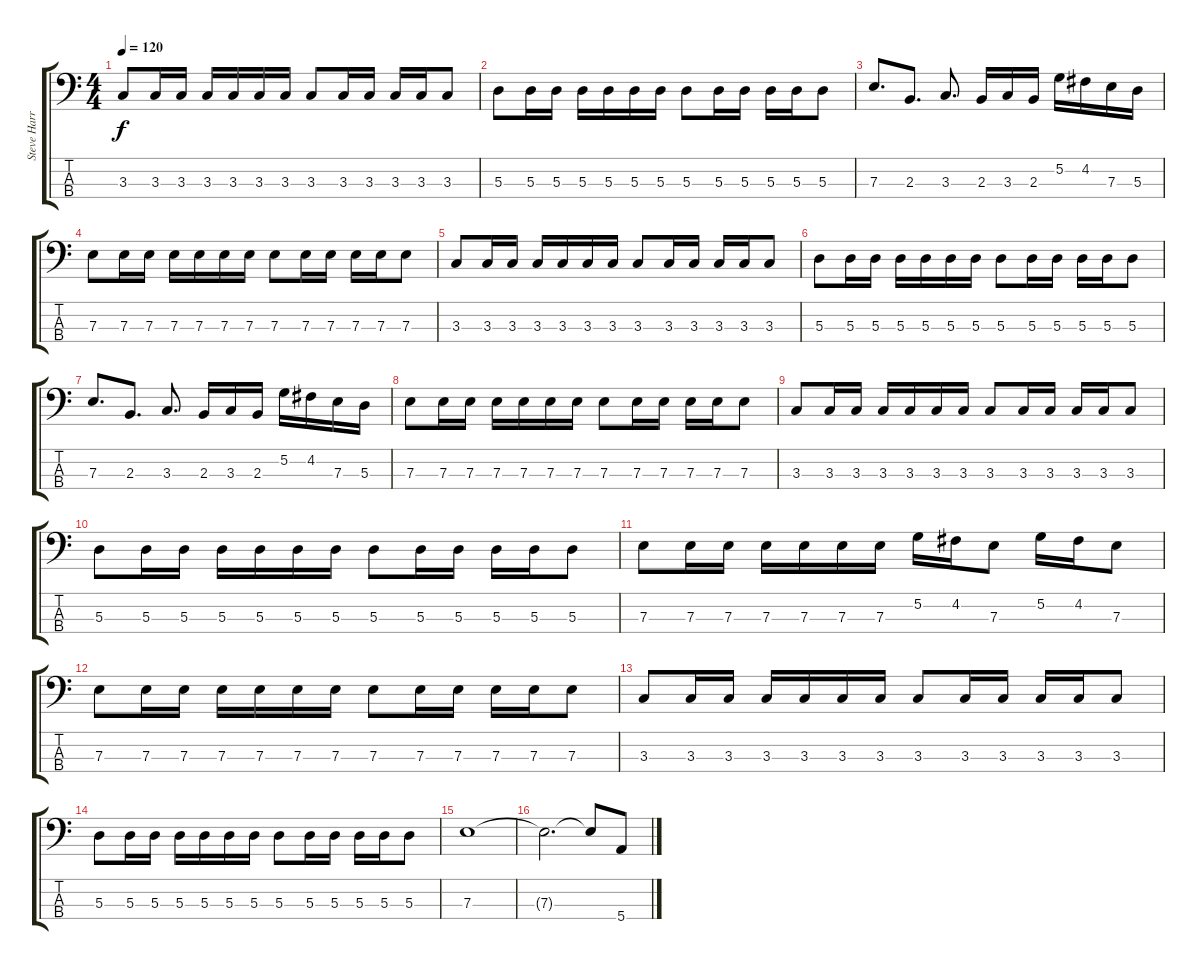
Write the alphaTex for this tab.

\track ("Steve Harris" "Steve Harr") {instrument electricbassfinger}
\staff {score tabs}
\tuning (G2 D2 A1 E1) {hide}
\ts (4 4)
\tempo 120
\clef f4
\ks c
3.3.8{dy f} 3.3.16 3.3.16 3.3.16 3.3.16 3.3.16 3.3.16 3.3.8 3.3.16 3.3.16 3.3.16 3.3.16 3.3.8 |
5.3.8 5.3.16 5.3.16 5.3.16 5.3.16 5.3.16 5.3.16 5.3.8 5.3.16 5.3.16 5.3.16 5.3.16 5.3.8 |
7.3.8{d} 2.3.8{d} 3.3.8{d} 2.3.16 3.3.16 2.3.16 5.2.16 4.2.16 7.3.16 5.3.16 |
7.3.8 7.3.16 7.3.16 7.3.16 7.3.16 7.3.16 7.3.16 7.3.8 7.3.16 7.3.16 7.3.16 7.3.16 7.3.8 |
3.3.8 3.3.16 3.3.16 3.3.16 3.3.16 3.3.16 3.3.16 3.3.8 3.3.16 3.3.16 3.3.16 3.3.16 3.3.8 |
5.3.8 5.3.16 5.3.16 5.3.16 5.3.16 5.3.16 5.3.16 5.3.8 5.3.16 5.3.16 5.3.16 5.3.16 5.3.8 |
7.3.8{d} 2.3.8{d} 3.3.8{d} 2.3.16 3.3.16 2.3.16 5.2.16 4.2.16 7.3.16 5.3.16 |
7.3.8 7.3.16 7.3.16 7.3.16 7.3.16 7.3.16 7.3.16 7.3.8 7.3.16 7.3.16 7.3.16 7.3.16 7.3.8 |
3.3.8 3.3.16 3.3.16 3.3.16 3.3.16 3.3.16 3.3.16 3.3.8 3.3.16 3.3.16 3.3.16 3.3.16 3.3.8 |
5.3.8 5.3.16 5.3.16 5.3.16 5.3.16 5.3.16 5.3.16 5.3.8 5.3.16 5.3.16 5.3.16 5.3.16 5.3.8 |
7.3.8 7.3.16 7.3.16 7.3.16 7.3.16 7.3.16 7.3.16 5.2.16 4.2.16 7.3.8 5.2.16 4.2.16 7.3.8 |
7.3.8 7.3.16 7.3.16 7.3.16 7.3.16 7.3.16 7.3.16 7.3.8 7.3.16 7.3.16 7.3.16 7.3.16 7.3.8 |
3.3.8 3.3.16 3.3.16 3.3.16 3.3.16 3.3.16 3.3.16 3.3.8 3.3.16 3.3.16 3.3.16 3.3.16 3.3.8 |
5.3.8 5.3.16 5.3.16 5.3.16 5.3.16 5.3.16 5.3.16 5.3.8 5.3.16 5.3.16 5.3.16 5.3.16 5.3.8 |
7.3.1 |
7.3{t}.2{d} 7.3{t}.8 5.4.8
